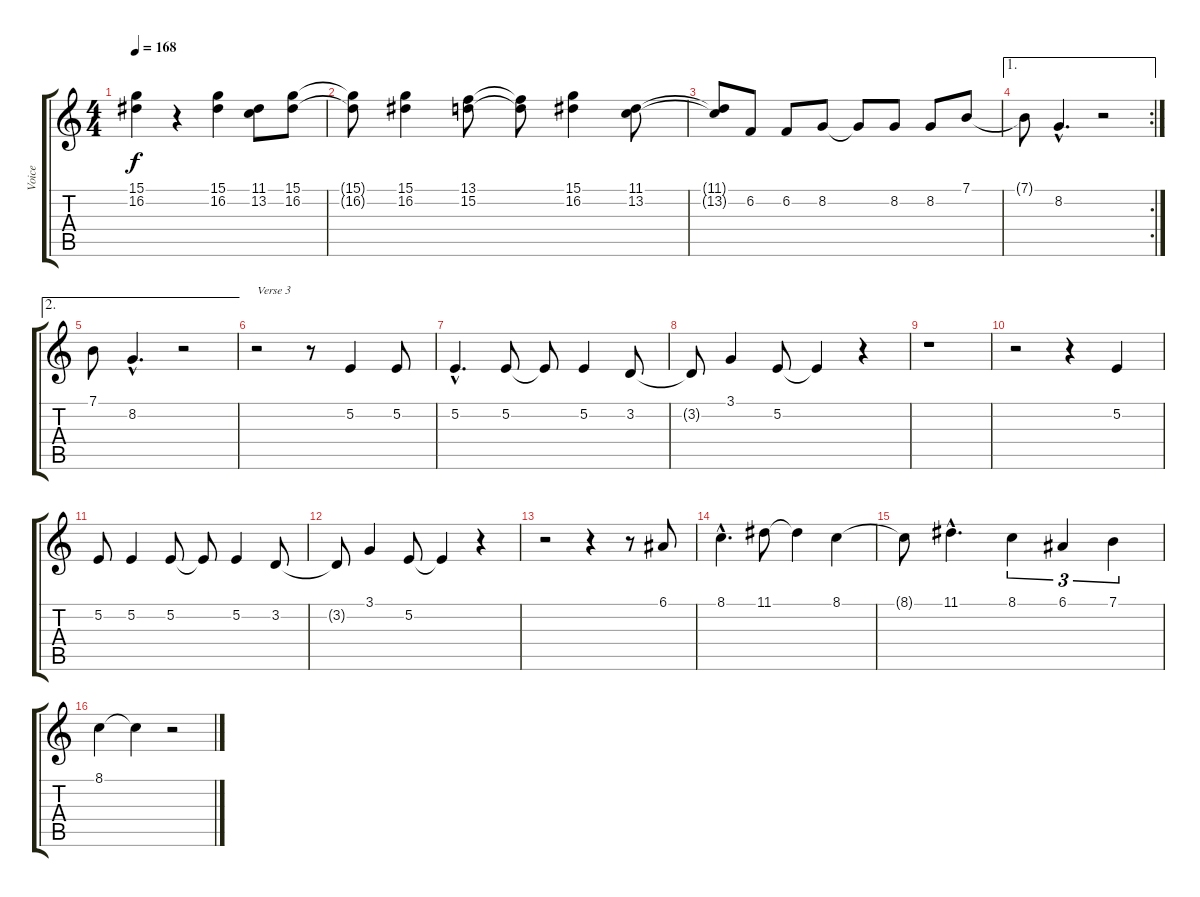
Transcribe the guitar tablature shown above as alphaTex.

\track ("Voice" "Voice") {instrument cello}
\staff {score tabs}
\tuning (E4 B3 G3 D3 A2 E2) {hide}
\ts (4 4)
\tempo 168
\clef g2
\ks c
(15.1 16.2).4{dy f} r.4 (15.1 16.2).4 (11.1 13.2).8 (15.1 16.2).8 |
(15.1{t} 16.2{t}).8 (15.1 16.2).4 (13.1 15.2).8 (13.1{t} 15.2{t}).8 (15.1 16.2).4 (11.1 13.2).8 |
(11.1{t} 13.2{t}).8 6.2.8 6.2.8 8.2.8 8.2{t}.8 8.2.8 8.2.8 7.1.8 |
\ae 1
\rc 2
7.1{t}.8 8.2{hac}.4{d} r.2 |
\ae 2
7.1.8 8.2{hac}.4{d} r.2 |
r.2{txt "Verse 3"} r.8 5.2.4 5.2.8 |
5.2{hac}.4{d} 5.2.8 5.2{t}.8 5.2.4 3.2.8 |
3.2{t}.8 3.1.4 5.2.8 5.2{t}.4 r.4 |
r.1 |
r.2 r.4 5.2.4 |
5.2.8 5.2.4 5.2.8 5.2{t}.8 5.2.4 3.2.8 |
3.2{t}.8 3.1.4 5.2.8 5.2{t}.4 r.4 |
r.2 r.4 r.8 6.1.8 |
8.1{hac}.4{d} 11.1.8 11.1{t}.4 8.1.4 |
8.1{t}.8 11.1{hac}.4{d} 8.1.4{tu (3 2)} 6.1.4{tu (3 2)} 7.1.4{tu (3 2)} |
8.1.4 8.1{t}.4 r.2
